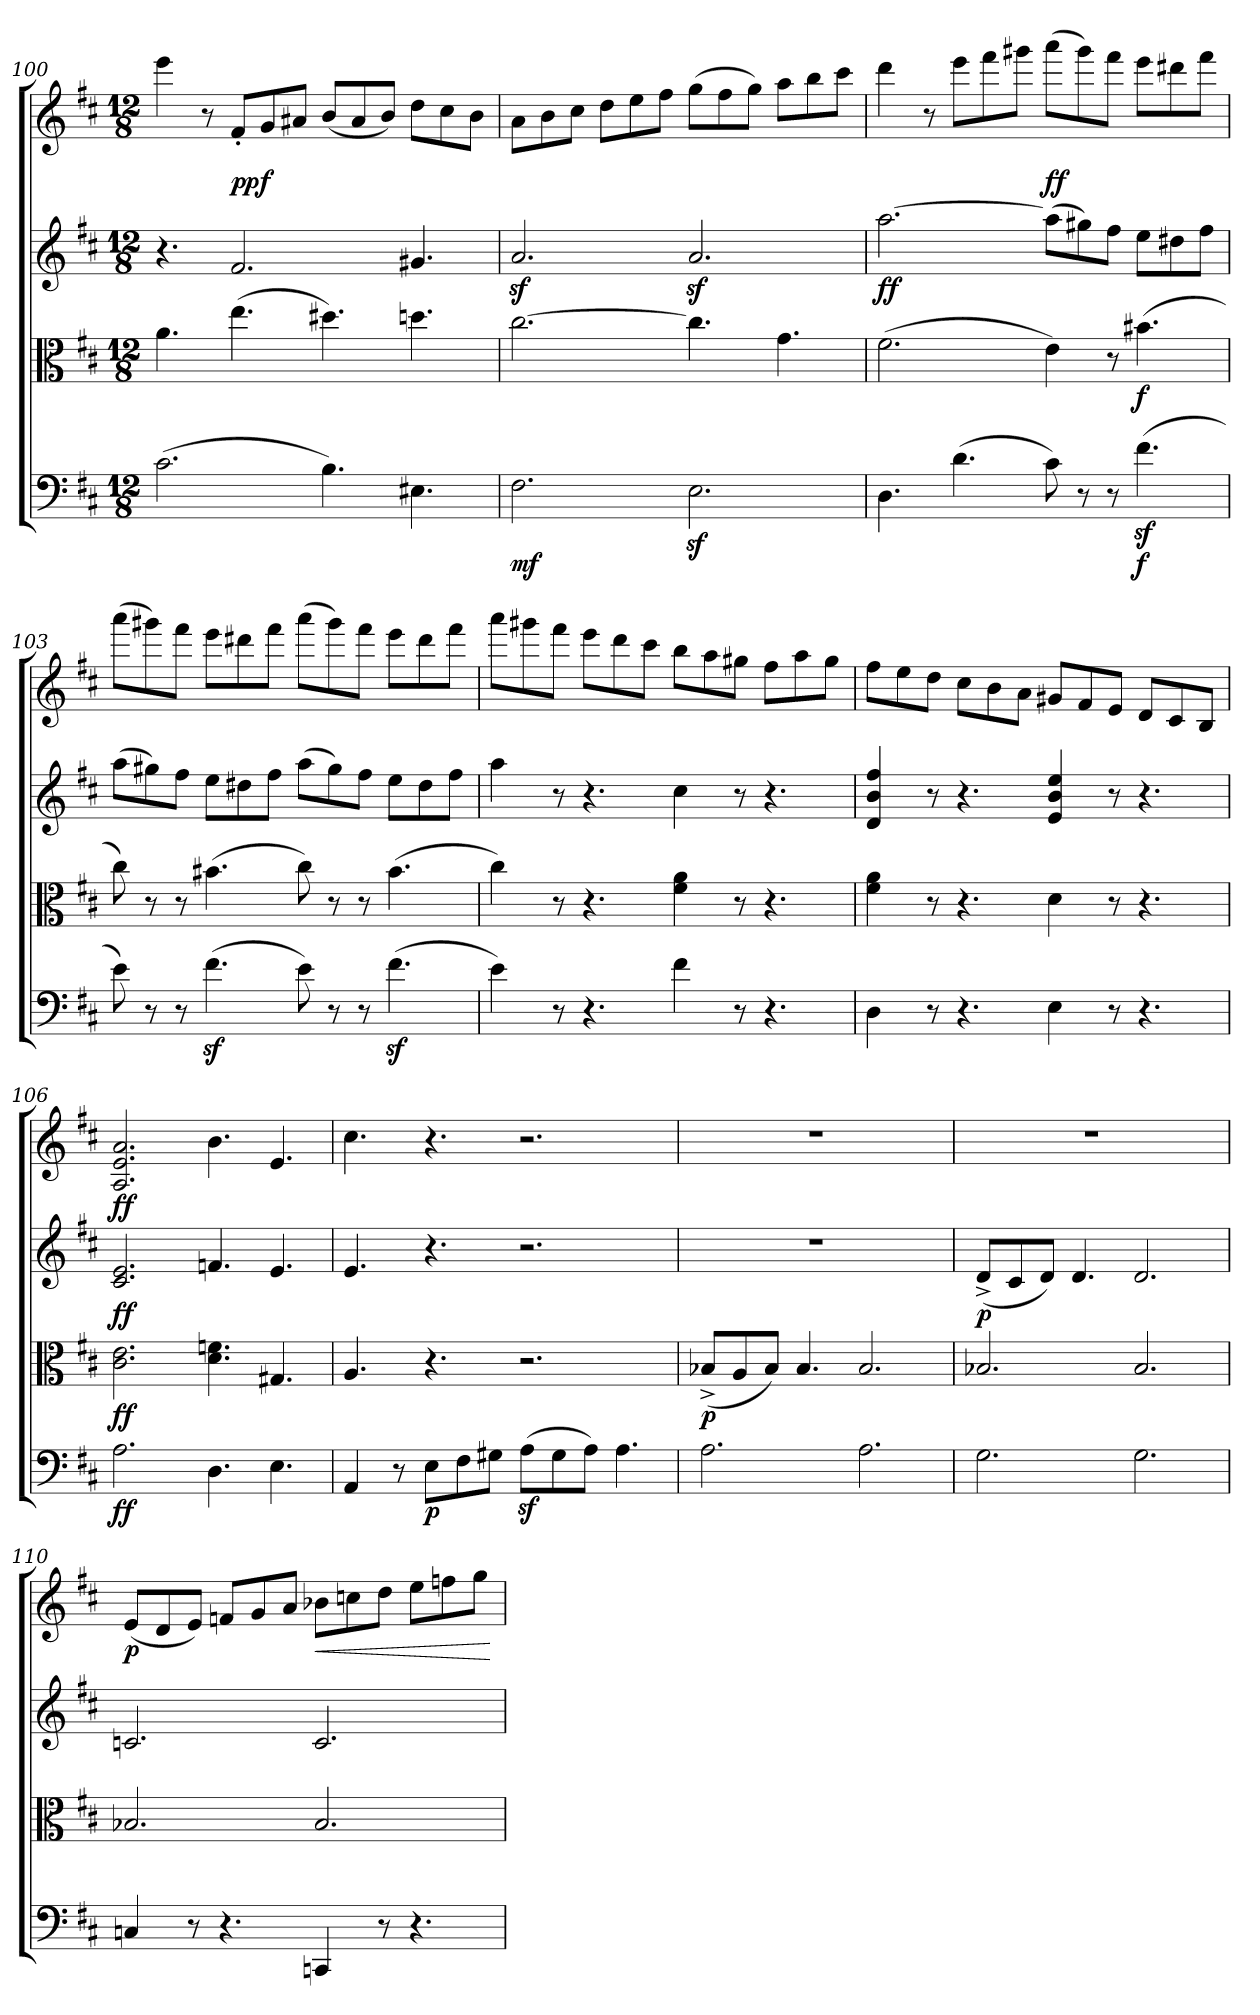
**kern	**dynam	**kern	**dynam	**kern	**dynam	**kern	**dynam
*part4	*part4	*part3	*part3	*part2	*part2	*part1	*part1
*staff4	*staff4	*staff3	*staff3	*staff2	*staff2	*staff1	*staff1
!!LO:LB:g=z
*clefF4	*	*clefC3	*	*clefG2	*	*clefG2	*
*k[f#c#]	*	*k[f#c#]	*	*k[f#c#]	*	*k[f#c#]	*
*M12/8	*	*M12/8	*	*M12/8	*	*M12/8	*
=100	=100	=100	=100	=100	=100	=100	=100
(>2.c#\	.	4.a\	.	4.r	.	4eee\	.
.	.	.	.	.	.	8r	.
!	!	!	!	!	!	!	!LO:DY:b
.	.	(>4.ee\	.	2.f#/	.	8f#'/L	pp
!	!	!	!	!	!	!	!LO:DY:b
.	.	.	.	.	.	8g/	f
.	.	.	.	.	.	8a#X/J	.
4.B\)	.	4.dd#X\)	.	.	.	(<8b/L	.
.	.	.	.	.	.	8a#/	.
.	.	.	.	.	.	8b/J)	.
4.E#X\	.	4.ddn\	.	4.g#X/	.	8dd\L	.
.	.	.	.	.	.	8cc#\	.
.	.	.	.	.	.	8b\J	.
!!LO:LB:g=z
=101	=101	=101	=101	=101	=101	=101	=101
!	!LO:DY:b	!	!	!	!	!	!
2.F#\	mf	[2.cc#\	.	2.az</	.	8a\L	.
.	.	.	.	.	.	8b\	.
.	.	.	.	.	.	8cc#\J	.
.	.	.	.	.	.	8dd\L	.
.	.	.	.	.	.	8ee\	.
.	.	.	.	.	.	8ff#\J	.
2.Ez<\	.	4.cc#\]	.	2.az</	.	(>8gg\L	.
.	.	.	.	.	.	8ff#\	.
.	.	.	.	.	.	8gg\J)	.
.	.	4.g\	.	.	.	8aa\L	.
.	.	.	.	.	.	8bb\	.
.	.	.	.	.	.	8ccc#\J	.
=102	=102	=102	=102	=102	=102	=102	=102
!	!	!	!	!	!LO:DY:b	!	!
4.D\	.	(>2.f#\	.	[2.aa\	ff	4ddd\	.
.	.	.	.	.	.	8r	.
(>4.d\	.	.	.	.	.	8eee\L	.
.	.	.	.	.	.	8fff#\	.
.	.	.	.	.	.	8ggg#X\J	.
!	!	!	!	!	!	!	!LO:DY:b
8c#\)	.	4e\)	.	(>8aa\L]	.	(>8aaa\L	ff
8r	.	.	.	8gg#X\)	.	8ggg#\)	.
8r	.	8r	.	8ff#\J	.	8fff#\J	.
!	!LO:DY:b	!	!LO:DY:b	!	!	!	!
(>4.f#z<\	f	(>4.b#X\	f	8ee\L	.	8eee\L	.
.	.	.	.	8dd#X\	.	8ddd#X\	.
.	.	.	.	8ff#\J	.	8fff#\J	.
=103	=103	=103	=103	=103	=103	=103	=103
8e\)	.	8cc#\)	.	(>8aa\L	.	(>8aaa\L	.
8r	.	8r	.	8gg#X\)	.	8ggg#X\)	.
8r	.	8r	.	8ff#\J	.	8fff#\J	.
(>4.f#z<\	.	(>4.b#X\	.	8ee\L	.	8eee\L	.
.	.	.	.	8dd#X\	.	8ddd#X\	.
.	.	.	.	8ff#\J	.	8fff#\J	.
8e\)	.	8cc#\)	.	(>8aa\L	.	(>8aaa\L	.
8r	.	8r	.	8gg#\)	.	8ggg#\)	.
8r	.	8r	.	8ff#\J	.	8fff#\J	.
(>4.f#z<\	.	(>4.b#\	.	8ee\L	.	8eee\L	.
.	.	.	.	8dd#\	.	8ddd#\	.
.	.	.	.	8ff#\J	.	8fff#\J	.
!!LO:PB:g=z
=104	=104	=104	=104	=104	=104	=104	=104
4e\)	.	4cc#\)	.	4aa\	.	8aaa\L	.
.	.	.	.	.	.	8ggg#X\	.
8r	.	8r	.	8r	.	8fff#\J	.
4.r	.	4.r	.	4.r	.	8eee\L	.
.	.	.	.	.	.	8ddd\	.
.	.	.	.	.	.	8ccc#\J	.
4f#\	.	4f#\ 4a\	.	4cc#\	.	8bb\L	.
.	.	.	.	.	.	8aa\	.
8r	.	8r	.	8r	.	8gg#X\J	.
4.r	.	4.r	.	4.r	.	8ff#\L	.
.	.	.	.	.	.	8aa\	.
.	.	.	.	.	.	8gg#\J	.
!!LO:LB:g=z
=105	=105	=105	=105	=105	=105	=105	=105
4D\	.	4f#\ 4a\	.	4d/ 4b/ 4ff#/	.	8ff#\L	.
.	.	.	.	.	.	8ee\	.
8r	.	8r	.	8r	.	8dd\J	.
4.r	.	4.r	.	4.r	.	8cc#\L	.
.	.	.	.	.	.	8b\	.
.	.	.	.	.	.	8a\J	.
4E\	.	4d\	.	4e/ 4b/ 4ee/	.	8g#X/L	.
.	.	.	.	.	.	8f#/	.
8r	.	8r	.	8r	.	8e/J	.
4.r	.	4.r	.	4.r	.	8d/L	.
.	.	.	.	.	.	8c#/	.
.	.	.	.	.	.	8B/J	.
=106	=106	=106	=106	=106	=106	=106	=106
!	!LO:DY:b	!	!LO:DY:b	!	!LO:DY:b	!	!LO:DY:b
2.A\	ff	2.c#\ 2.e\	ff	2.c#/ 2.e/	ff	2.A/ 2.e/ 2.a/	ff
4.D\	.	4.d\ 4.fn\	.	4.fn/	.	4.b\	.
4.E\	.	4.G#X/	.	4.e/	.	4.e/	.
=107	=107	=107	=107	=107	=107	=107	=107
4AA/	.	4.A/	.	4.e/	.	4.cc#\	.
8r	.	.	.	.	.	.	.
!	!LO:DY:b	!	!	!	!	!	!
8E\L	p	4.r	.	4.r	.	4.r	.
8F#\	.	.	.	.	.	.	.
8G#X\J	.	.	.	.	.	.	.
(>8Az<\L	.	2.r	.	2.r	.	2.r	.
8G#\	.	.	.	.	.	.	.
8A\J)	.	.	.	.	.	.	.
4.A\	.	.	.	.	.	.	.
=108	=108	=108	=108	=108	=108	=108	=108
!	!	!	!LO:DY:b	!	!	!	!
2.A\	.	(<8B-X^/L	p	1.r	.	1.r	.
.	.	8A/	.	.	.	.	.
.	.	8B-/J)	.	.	.	.	.
.	.	4.B-/	.	.	.	.	.
2.A\	.	2.B-/	.	.	.	.	.
=109	=109	=109	=109	=109	=109	=109	=109
!	!	!	!	!	!LO:DY:b	!	!
2.G\	.	2.B-X/	.	(<8d^/L	p	1.r	.
.	.	.	.	8c#/	.	.	.
.	.	.	.	8d/J)	.	.	.
.	.	.	.	4.d/	.	.	.
2.G\	.	2.B-/	.	2.d/	.	.	.
!!LO:LB:g=z
=110	=110	=110	=110	=110	=110	=110	=110
!	!	!	!	!	!	!	!LO:DY:b
4Cn/	.	2.B-X/	.	2.cn/	.	(<8e/L	p
.	.	.	.	.	.	8d/	.
8r	.	.	.	.	.	8e/J)	.
4.r	.	.	.	.	.	8fn/L	.
.	.	.	.	.	.	8g/	.
.	.	.	.	.	.	8a/J	.
!	!	!	!	!	!	!	!LO:HP:b
4CCn/	.	2.B-/	.	2.c/	.	8b-X\L	<
.	.	.	.	.	.	8ccn\	.
8r	.	.	.	.	.	8dd\J	.
4.r	.	.	.	.	.	8ee\L	.
.	.	.	.	.	.	8ffn\	.
.	.	.	.	.	.	8gg\J	.
.	.	.	.	.	.	.	[
=	=	=	=	=	=	=	=
*-	*-	*-	*-	*-	*-	*-	*-
